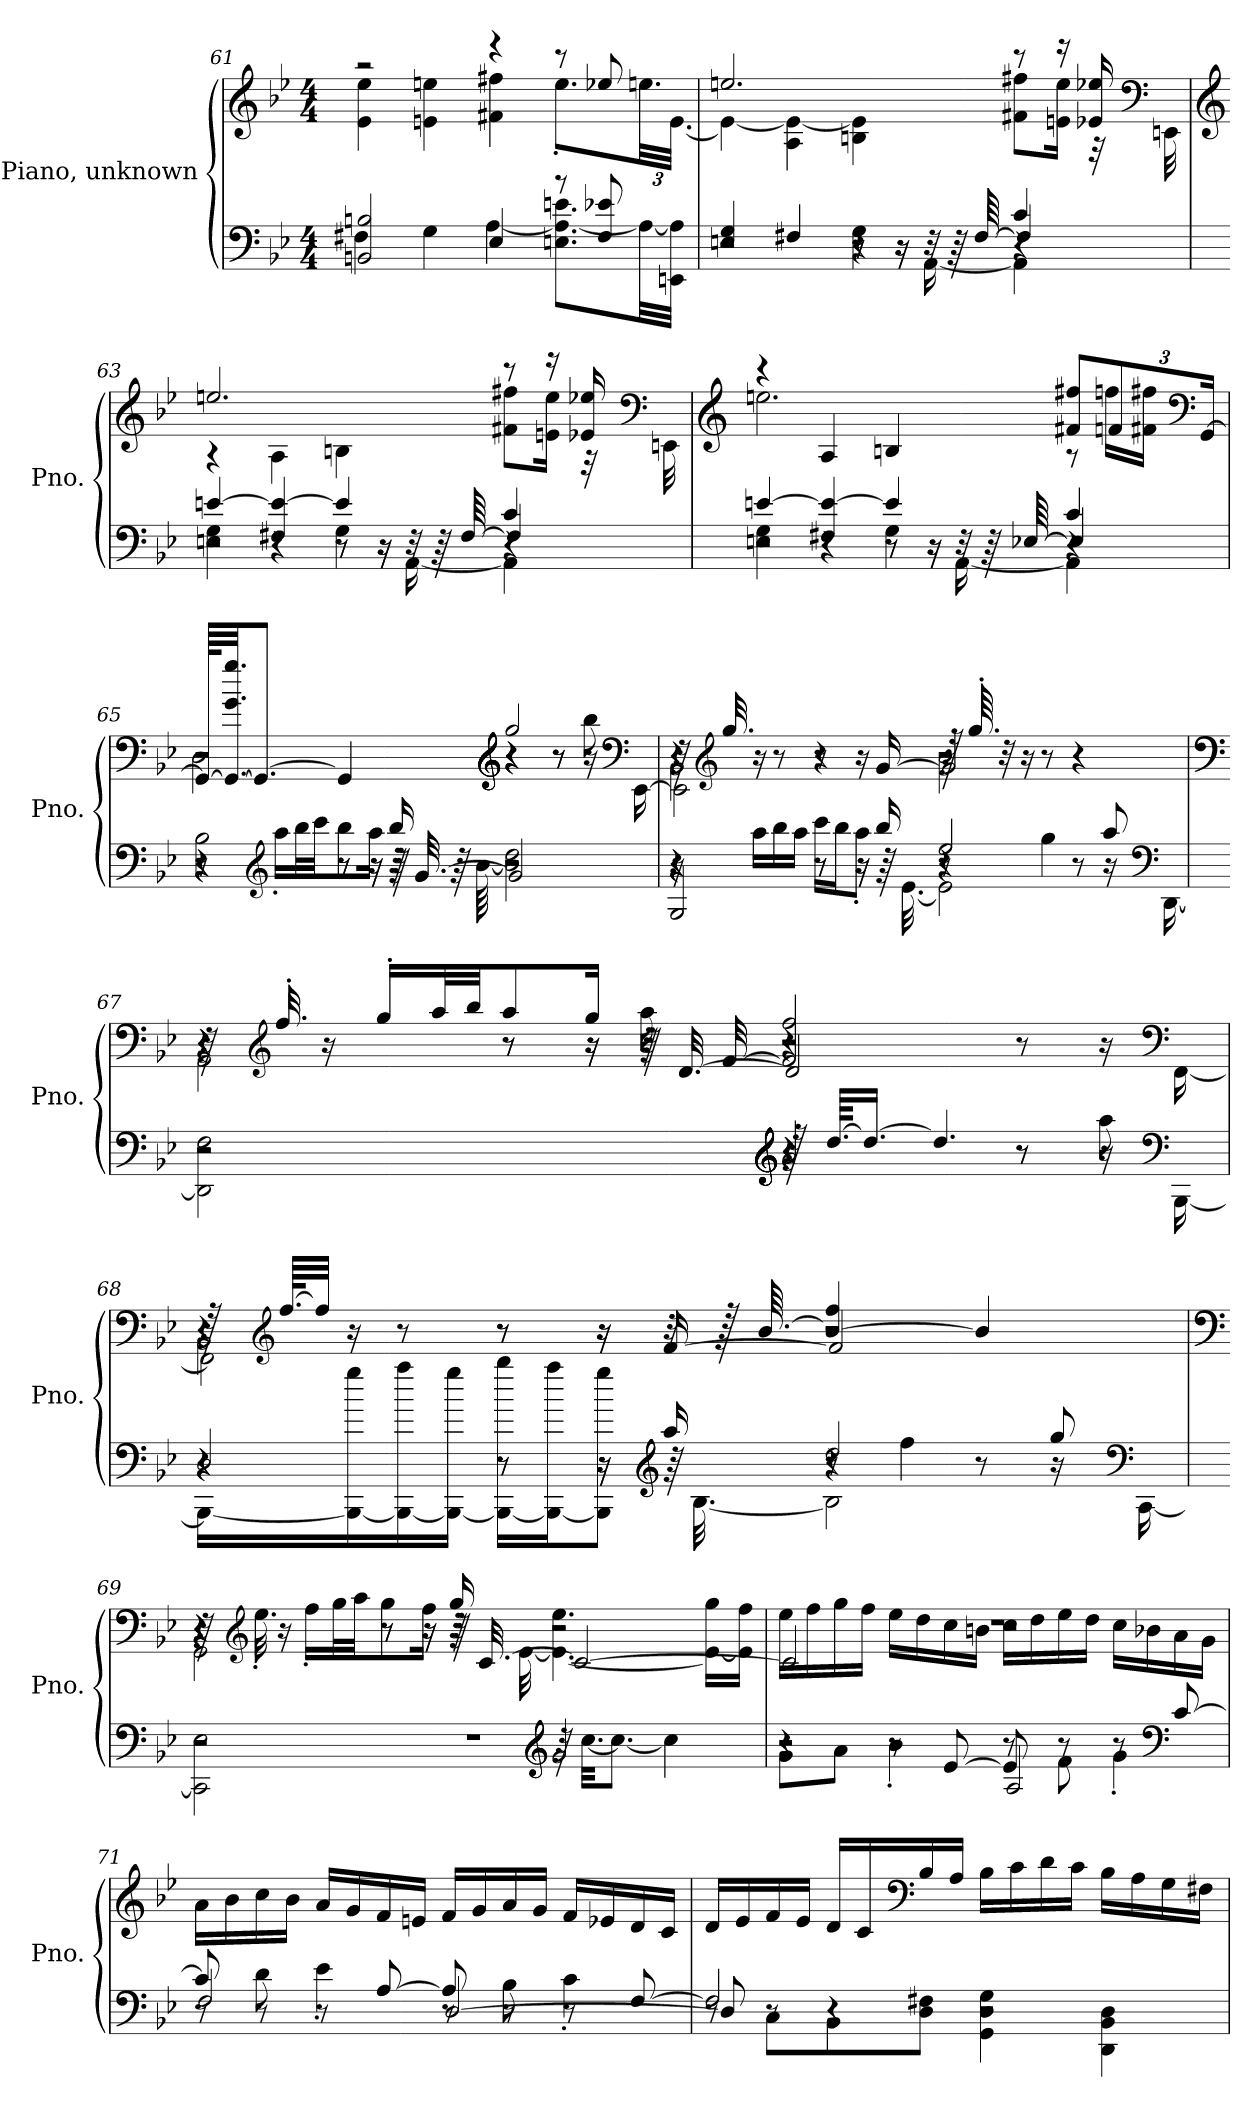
**kern	**kern
*part1	*part1
*staff2	*staff1
*I"Piano, unknown	*
*I'Pno.	*
*clefF4	*clefG2
*k[b-e-]	*k[b-e-]
*M4/4	*M4/4
=61	=61
*^	*^
2BBn/ 2Bn/	4F#X\	2r	4e-\ 4ee-\
.	4G\	.	4en\ 4een\
4E-/	[4A\	4r	4f#X\ 4ff#X\
8r	8.En\ 8.A\_ 8.en\L	8r	8.ee'\L
8F#/ 8e-X/	.	8ee-X/	.
*	*	*	*Xbrackettup
.	32A\LL_	.	48.een\LL
.	32EEn\ 32A\]JJJ	.	[48.e\JJJ
!!LO:LB:g=z	!!
=62	=62	=62	=62
*^	*^	*	*
4En/ 4G/	2r	2r	2r	2.een/	4e\_
4F#X/	.	.	.	.	4A\ 4e\_
4r	4G\	8r	8r	.	4Bn\ 4e\]
.	.	16r	16r	.	.
.	.	32r	[16AA\	.	.
.	.	64r	.	.	.
.	.	[64F#/	.	.	.
4c/	4r	4F#/]	4AA\]	8r	8f#X\ 8ff#X\L
.	.	.	.	16r	16en\ 16ee\Jk
.	.	.	.	16e-X/ 16ee-X/	32r
*	*	*	*	*clefF4	*
.	.	.	.	.	32EEn\
=63	=63	=63	=63	=63	=63
*	*	*	*	*clefG2	*
[4en/	4En\ 4G\	2r	2r	2.een/	4r
4F#X/ 4e/_	4r	.	.	.	4A\
4e/]	4G\	8r	8r	.	4Bn\
.	.	16r	16r	.	.
.	.	32r	[16AA\	.	.
.	.	64r	.	.	.
.	.	[64F#/	.	.	.
4c/	4r	4F#/]	4AA\]	8r	8f#X\ 8ff#X\L
.	.	.	.	16r	16en\ 16ee\Jk
.	.	.	.	16e-X/ 16ee-X/	32r
*	*	*	*	*clefF4	*
.	.	.	.	.	32EEn\
!!LO:LB:g=z	!!
=64	=64	=64	=64	=64	=64
*	*	*	*	*clefG2	*
[4en/	4En\ 4G\	2r	2r	4r	2.een\
4F#X/ 4e/_	4r	.	.	4A/	.
4e/]	4G\	8r	8r	4Bn/	.
.	.	16r	16r	.	.
.	.	32r	[16AA\	.	.
.	.	64r	.	.	.
.	.	[64E-X/	.	.	.
4c/	4r	4E-/]	4AA\]	8f#X/ 8ff#X/L	8r
.	.	.	.	12fn/	16ffn\LL
.	.	.	.	.	16f#X\ 16ff#X\JJ
*	*	*	*	*clefF4	*
.	.	.	.	[24GG/Jk	.
=65	=65	=65	=65	=65	=65
*	*	*	*	*	*^
4r	8r	4r	2B-\	64GG/KLLL_	2D\	2r
.	.	.	.	32.GG/_ 32.g/ 32.gg/JJ	.	.
.	.	.	.	8.GG/J_	.	.
*clefG2	*	*	*	*	*	*
.	16aa'\LL	.	.	.	.	.
.	32bb-\L	.	.	.	.	.
.	32ccc\JJ	.	.	.	.	.
8r	8bb-\	8r	.	4GG/]	.	.
16r	16aa\Jk	16r	.	.	.	.
16bb-/	32r	64r	.	.	.	.
.	.	[32.g/	.	.	.	.
.	64r	.	.	.	.	.
.	[64b-\	.	.	.	.	.
*	*	*	*	*clefG2	*	*
2r	2b-\] 2dd\	2g/]	2r	2gg/	4r	4r
.	.	.	.	.	8r	8r
.	.	.	.	.	8bb-\	16r
*	*	*	*	*clefF4	*	*
.	.	.	.	.	.	[16EE-\
!!LO:PB:g=z
=66	=66	=66	=66	=66	=66	=66
*	*	*	*	*	*	*^
4r	16r	2G/	4r	64r	2BB-\	4r	2EE-\]
*	*	*	*	*clefG2	*	*	*
.	.	.	.	32.gg/	.	.	.
.	16aa\LL	.	.	16r	.	.	.
.	16bb-\	.	.	8r	.	.	.
.	16aa\JJ	.	.	.	.	.	.
8r	16ccc\LL	.	8r	4r	.	8r	.
.	16bb-\J	.	.	.	.	.	.
16r	8aa'\J	.	16r	.	.	16r	.
16bb-/	.	.	64r	.	.	[16g/	.
.	.	.	[32.e-\	.	.	.	.
2ee-/	8r	4r	2e-\]	128r	2b-\	2g/]	2r
.	.	.	.	64.gg'/	.	.	.
.	.	.	.	32r	.	.	.
.	.	.	.	16r	.	.	.
.	4gg\	.	.	8r	.	.	.
.	.	8r	.	4r	.	.	.
.	16r	8aa/	.	.	.	.	.
*clefF4	*	*	*	*	*	*	*
.	[16DD\	.	.	.	.	.	.
!!LO:LB:g=z	!!	!!	!!
=67	=67	=67	=67	=67	=67	=67	=67
*	*	*	*	*clefF4	*	*	*
2r	2DD\] 2F\	2r	2r	64r	4r	4r	2AA\
*	*	*	*	*clefG2	*	*	*
.	.	.	.	32.ff'/	.	.	.
.	.	.	.	16r	.	.	.
.	.	.	.	16gg'/LL	.	.	.
.	.	.	.	32aa/L	.	.	.
.	.	.	.	32bb-/JJ	.	.	.
.	.	.	.	8aa/	8r	8r	.
.	.	.	.	16gg/Jk	16r	16r	.
.	.	.	.	32r	16aa\	64r	.
.	.	.	.	.	.	[32.d/	.
.	.	.	.	[32f/	.	.	.
*clefG2	*	*	*	*	*	*	*
128r	4r	2a/	4r	2f/] 2ff/	2r	2d/]	4r
[64.dd/KKLL	.	.	.	.	.	.	.
16.dd/JJ_	.	.	.	.	.	.	.
4.dd/]	.	.	.	.	.	.	.
.	8r	.	8r	.	.	.	8r
.	16r	.	8aa\	.	.	.	16r
*clefF4	*	*	*	*clefF4	*	*	*
.	[16BBB-\	.	.	.	.	.	[16FF\
!!LO:LB:g=z	!!	!!	!!
=68	=68	=68	=68	=68	=68	=68	=68
4r	16BBB-\LL_	2D/	4r	128r	2BB-\	4r	2FF\]
*	*	*	*	*clefG2	*	*	*
.	.	.	.	[64.ff/KLLL	.	.	.
.	.	.	.	32ff/JJJ]	.	.	.
.	16BBB-\_ 16gg\	.	.	16r	.	.	.
.	16BBB-\_ 16aa\	.	.	8r	.	.	.
.	16BBB-\_ 16gg\JJ	.	.	.	.	.	.
8r	16BBB-\_ 16bb-\LL	.	8r	8r	.	8r	.
.	16BBB-\_ 16aa\J	.	.	.	.	.	.
16r	8BBB-\] 8gg\J	.	16r	16r	.	16r	.
*clefG2	*	*	*	*	*	*	*
16aa/	.	.	64r	32r	.	[16f/	.
.	.	.	[32.B-\	.	.	.	.
.	.	.	.	128r	.	.	.
.	.	.	.	[64.b-/	.	.	.
2dd/	8r	4r	2B-\]	4b-/_ 4ff/	2r	2f/]	2r
.	4ff\	.	.	.	.	.	.
.	.	8r	.	4b-/]	.	.	.
.	16r	8gg/	.	.	.	.	.
*clefF4	*	*	*	*	*	*	*
.	[16CC\	.	.	.	.	.	.
*v	*v	*v	*v	*	*	*	*
!!LO:LB:g=z	!!	!!	!!
=69	=69	=69	=69	=69
*	*clefF4	*	*	*
*^	*	*	*	*
*	*^	*	*	*	*
1r	2CC\] 2E-\	2r	4r	64r	4r	2GG\
*	*	*	*clefG2	*	*	*
.	.	.	.	32.ee-'\	.	.
.	.	.	.	16r	.	.
.	.	.	.	16ff'\LL	.	.
.	.	.	.	32gg\L	.	.
.	.	.	.	32aa\JJ	.	.
.	.	.	8r	8gg\	8r	.
.	.	.	16r	16ff\Jk	16r	.
.	.	.	16gg/	32r	64r	.
.	.	.	.	.	[32.c/	.
.	.	.	.	[32e-\	.	.
*clefG2	*	*	*	*	*	*
.	64r	2g/	2r	4.e-\_ 4.ee-\	2c/_	2r
.	[32.cc\KKL	.	.	.	.	.
.	8.cc\J_	.	.	.	.	.
.	4cc\]	.	.	.	.	.
.	.	.	.	16e-\_ 16gg\LL	.	.
.	.	.	.	16e-\] 16ff\JJ	.	.
*	*	*	*	*	*v	*v
=70	=70	=70	=70	=70	=70
4r	8g\L	2r	1r	16ee-\LL	2c/]
.	.	.	.	16ff\	.
.	8a\J	.	.	16gg\	.
.	.	.	.	16ff\JJ	.
8r	4b-'\	.	.	16ee-\LL	.
.	.	.	.	16dd\	.
[8e-/	.	.	.	16cc\	.
.	.	.	.	16bn\JJ	.
8e-/]	8r	2A/	.	16cc\LL	2r
.	.	.	.	16dd\	.
8r	8f\	.	.	16ee-\	.
.	.	.	.	16dd\JJ	.
8r	4g'\	.	.	16cc\LL	.
.	.	.	.	16b-X\	.
*clefF4	*	*	*	*	*
[8c/	.	.	.	16a\	.
.	.	.	.	16g\JJ	.
*	*	*	*v	*v	*v
!!LO:LB:g=z
=71	=71	=71	=71
8c/]	8r	2F/	16a\LL
.	.	.	16b-\
8r	8d\	.	16cc\
.	.	.	16b-\JJ
8r	4e-'\	.	16a/LL
.	.	.	16g/
[8A/	.	.	16f/
.	.	.	16en/JJ
8A/]	8r	[2D/	16f/LL
.	.	.	16g/
8r	8B-\	.	16a/
.	.	.	16g/JJ
8r	4c'\	.	16f/LL
.	.	.	16e-X/
[8F/	.	.	16d/
.	.	.	16c/JJ
=72	=72	=72	=72
2F/]	8r	8D/]	16d/LL
.	.	.	16e-/
.	8C\L	8r	16f/
.	.	.	16e-/JJ
.	8BB-\	4r	16d/LL
.	.	.	16c/
*	*	*	*clefF4
.	8D\ 8F#X\J	.	16B-/
.	.	.	16A/JJ
2r	4GG\ 4D\ 4G\	2r	16B-\LL
.	.	.	16c\
.	.	.	16d\
.	.	.	16c\JJ
.	4DD\ 4BB-\ 4D\	.	16B-\LL
.	.	.	16A\
.	.	.	16G\
.	.	.	16F#X\JJ
*v	*v	*v	*
=	=
*-	*-
